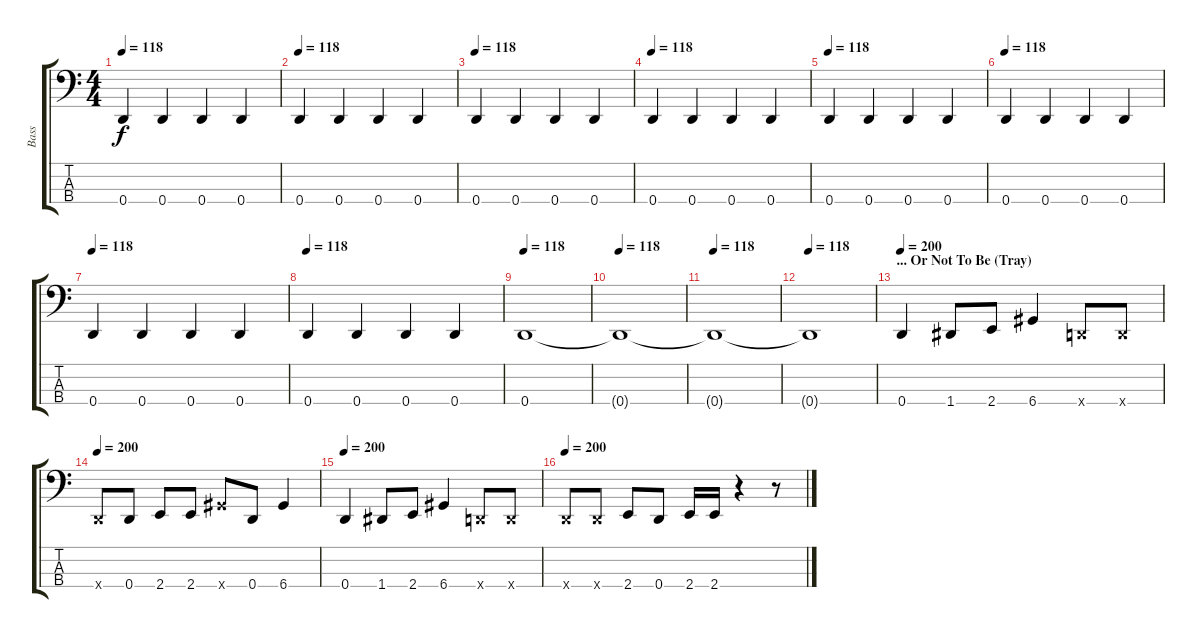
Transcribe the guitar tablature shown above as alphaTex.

\track ("Bass" "Bass") {instrument electricbassfinger}
\staff {score tabs}
\tuning (G2 D2 A1 D1) {hide}
\ts (4 4)
\tempo 118
\clef f4
\ks c
0.4.4{dy f} 0.4.4 0.4.4 0.4.4 |
\tempo 118
0.4.4 0.4.4 0.4.4 0.4.4 |
\tempo 118
0.4.4 0.4.4 0.4.4 0.4.4 |
\tempo 118
0.4.4 0.4.4 0.4.4 0.4.4 |
\tempo 118
0.4.4 0.4.4 0.4.4 0.4.4 |
\tempo 118
0.4.4 0.4.4 0.4.4 0.4.4 |
\tempo 118
0.4.4 0.4.4 0.4.4 0.4.4 |
\tempo 118
0.4.4 0.4.4 0.4.4 0.4.4 |
\tempo 118
0.4.1 |
\tempo 118
0.4{t}.1 |
\tempo 118
0.4{t}.1 |
\tempo 118
0.4{t}.1 |
\section ("" "... Or Not To Be (Tray)")
\tempo 200
0.4.4 1.4.8 2.4.8 6.4.4 0.4{x}.8 0.4{x}.8 |
\tempo 200
0.4{x}.8 0.4.8 2.4.8 2.4.8 6.4{x}.8 0.4.8 6.4.4 |
\tempo 200
0.4.4 1.4.8 2.4.8 6.4.4 0.4{x}.8 0.4{x}.8 |
\tempo 200
0.4{x}.8 0.4{x}.8 2.4.8 0.4.8 2.4.16 2.4.16 r.4 r.8
